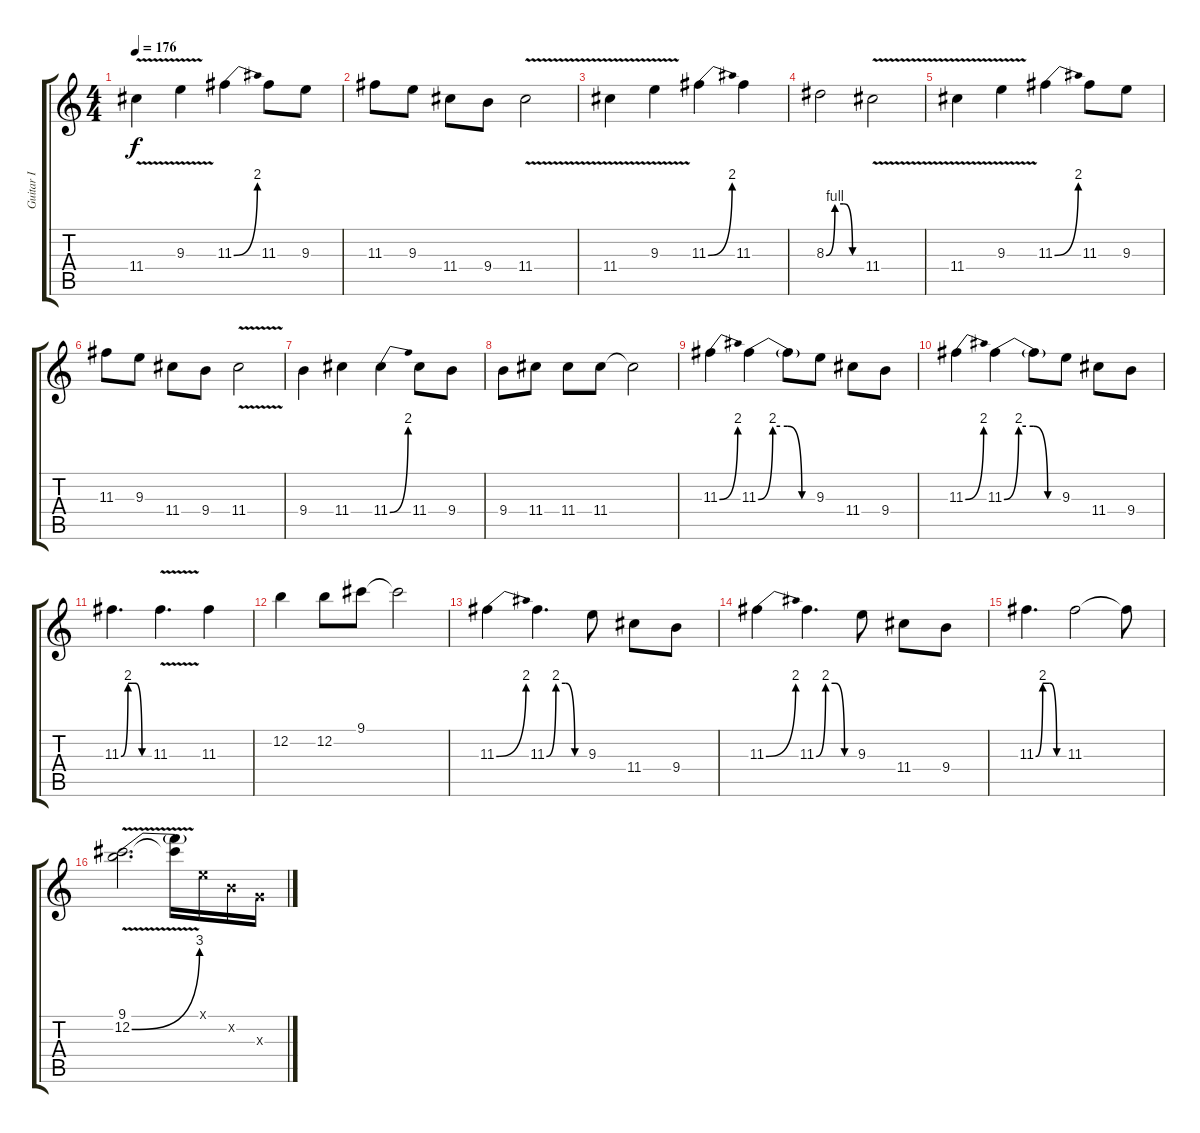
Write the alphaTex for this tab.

\track ("Guitar I" "Guitar I") {instrument distortionguitar}
\staff {score tabs}
\tuning (E4 B3 G3 D3 A2 E2) {hide}
\ts (4 4)
\tempo 176
\clef g2
\ks c
11.4{v}.4{dy f} 9.3{v}.4 11.3{be (bend 0 0 60 8)}.4 11.3.8 9.3.8 |
11.3.8 9.3.8 11.4.8 9.4.8 11.4{v}.2 |
11.4{v}.4 9.3{v}.4 11.3{be (bend 0 0 60 8)}.4 11.3.4 |
8.3{be (custom 0 0 15 4 30 4 45 0 60 0)}.2 11.4{v}.2 |
11.4{v}.4 9.3{v}.4 11.3{be (bend 0 0 60 8)}.4 11.3.8 9.3.8 |
11.3.8 9.3.8 11.4.8 9.4.8 11.4{v}.2 |
9.4.4 11.4.4 11.4{be (bend 0 0 60 8)}.4 11.4.8 9.4.8 |
9.4.8 11.4.8 11.4.8 11.4.8 11.4{t}.2 |
11.3{be (bend 0 0 60 8)}.4 11.3{be (custom 0 0 15 8 30 8 45 0 60 0)}.4 11.3{t}.8 9.3.8 11.4.8 9.4.8 |
11.3{be (bend 0 0 60 8)}.4 11.3{be (custom 0 0 15 8 30 8 45 0 60 0)}.4 11.3{t}.8 9.3.8 11.4.8 9.4.8 |
11.3{be (custom 0 0 15 8 30 8 45 0 60 0)}.4{d} 11.3{v}.4{d} 11.3.4 |
12.2.4 12.2.8 9.1.8 9.1{t}.2 |
11.3{be (bend 0 0 60 8)}.4 11.3{be (custom 0 0 15 8 30 8 45 0 60 0)}.4{d} 9.3.8 11.4.8 9.4.8 |
11.3{be (bend 0 0 60 8)}.4 11.3{be (custom 0 0 15 8 30 8 45 0 60 0)}.4{d} 9.3.8 11.4.8 9.4.8 |
11.3{be (custom 0 0 15 8 30 8 45 0 60 0)}.4{d} 11.3.2 11.3{t}.8 |
(9.1{v} 12.2{be (bend 0 0 60 12) v}).2{d} (9.1{t} 12.2{t}).16 0.1{x}.16 0.2{x}.16 0.3{x}.16
